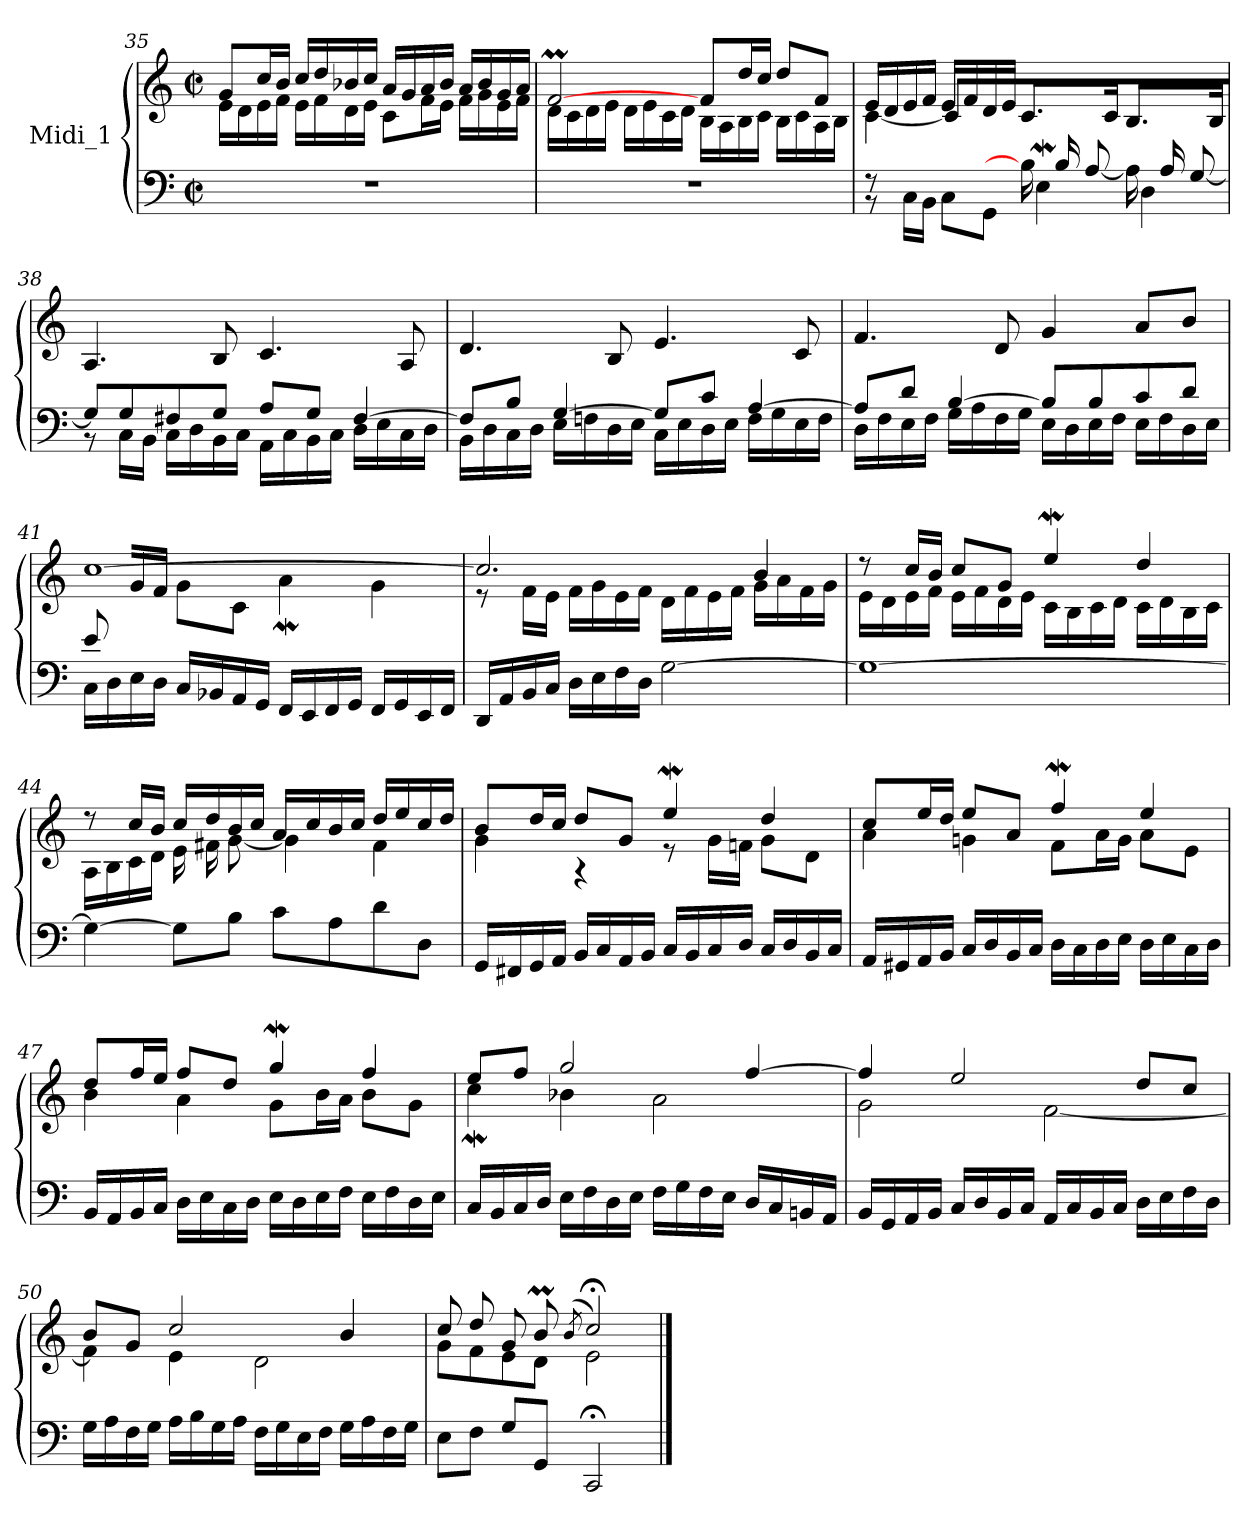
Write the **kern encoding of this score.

**kern	**kern
*part1	*part1
*staff2	*staff1
*I"Midi_1	*
*clefF4	*clefG2
*k[]	*k[]
*C:	*C:
*M2/2	*M2/2
*met(c|)	*met(c|)
=35	=35
*	*^
1r	8g/L	16e\LL
.	.	16d\
.	16cc/L	16e\
.	16b/JJ	16f\JJ
.	16ccLL	16e\LL
.	16dd	16f\
.	16b-X	16d\
.	16ccJJ	16e\JJ
.	16aLL	8c\L
.	16g	.
.	16a	16f\L
.	16b-JJ	16e\JJ
.	16aLL	16fLL
.	16b-	16g
.	16g	16e
.	16aJJ	16fJJ
!!LO:LB:g=z	!!
=36	=36	=36
*^	*	*
1r	2ryy	[2fM/	16d\LL
.	.	.	16c\
.	.	.	16d\
.	.	.	16e\JJ
.	.	.	16d\LL
.	.	.	16e\
.	.	.	16c\
.	.	.	16d\JJ
.	2ryy	8fL	16B\LL
.	.	.	16A\
.	.	16dd/L	16B\
.	.	16cc/JJ	16c\JJ
.	.	8dd/L	16B\LL
.	.	.	16c\
.	.	8f/J	16A\
.	.	.	16B\JJ
=37	=37	=37	=37
*	*^	*	*
4.ryy	8r	8r	16eLL	[4c\
.	.	.	16d/	.
.	16C\LL	8ryy	16e/	.
.	16BB\JJ	.	16f/JJ	.
.	8C\L	4ryy	16eLL	8c\L]
.	.	.	16f/	.
8B\J	8GG\J	.	16d/	8ryy
.	.	.	16e/JJ	.
2ryy	16BLL]	4EW\	8.cL	2ryy
.	16B/	.	.	.
.	[8A/J	.	.	.
.	.	.	16c/J	.
.	16ALL]	4D\	8.B/L	.
.	16A/	.	.	.
.	[8G/J	.	.	.
.	.	.	16B/J	.
*	*v	*v	*	*
=38	=38	=38	=38
8GL]	8r	4.A/	2ryy
8G/	16C\LL	.	.
.	16BB\JJ	.	.
8F#X/	16C\LL	.	.
.	16D\	.	.
8G/J	16BB\	8B/	.
.	16C\JJ	.	.
8AL	16AALL	4.c/	2ryy
.	16C\	.	.
8G/J	16BB\	.	.
.	16C\JJ	.	.
[4F#/	16DLL	.	.
.	16E\	.	.
.	16C\	8A/	.
.	16D\JJ	.	.
!!LO:LB:g=z	!!
=39	=39	=39	=39
8F#L]	16BB\LL	4.d/	2ryy
.	16D\	.	.
8B/J	16C\	.	.
.	16D\JJ	.	.
[4G/	16ELL	.	.
.	16Fn\	.	.
.	16D\	8B/	.
.	16E\JJ	.	.
8G/L]	16C\LL	4.e/	2ryy
.	16E\	.	.
8c/J	16D\	.	.
.	16E\JJ	.	.
[4A/	16F\LL	.	.
.	16G\	.	.
.	16E\	8c/	.
.	16F\JJ	.	.
=40	=40	=40	=40
8A/L]	16D\LL	4.f/	2ryy
.	16F\	.	.
8d/J	16E\	.	.
.	16F\JJ	.	.
[4B/	16G\LL	.	.
.	16A\	.	.
.	16F\	8d/	.
.	16G\JJ	.	.
8BL]	16E\LL	4g/	2ryy
.	16D\	.	.
8B/	16E\	.	.
.	16F\JJ	.	.
8c/	16E\LL	8a/L	.
.	16F\	.	.
8d/J	16D\	8b/J	.
.	16E\JJ	.	.
=41	=41	=41	=41
*	*^	*	*
8e/L	16C\LL	2ryy	[1cc/	8ryy
.	16D\	.	.	.
2..ryy	16E\	.	.	16g/L
.	16D\JJ	.	.	16f/JJ
.	16C/LL	.	.	8gL
.	16BB-X/	.	.	.
.	16AA/	.	.	8cJ
.	16GG/JJ	.	.	.
.	16FFLL	2ryy	.	4aW\
.	16EE/	.	.	.
.	16FF/	.	.	.
.	16GG/JJ	.	.	.
.	16FFLL	.	.	4g\
.	16GG/	.	.	.
.	16EE/	.	.	.
.	16FF/JJ	.	.	.
*v	*v	*v	*	*
!!LO:LB:g=z	!!
=42	=42	=42
16DDLL	2.cc/]	8r
16AA	.	.
16BB	.	16f\LL
16CJJ	.	16e\JJ
16DLL	.	16f\LL
16E	.	16g\
16F	.	16e\
16DJJ	.	16f\JJ
[2G	.	16dLL
.	.	16f
.	.	16e
.	.	16fJJ
.	4b/	16g\LL
.	.	16a\
.	.	16f\
.	.	16g\JJ
=43	=43	=43
1G_	8r	16eLL
.	.	16d
.	16ccLL	16e
.	16bJJ	16fJJ
.	8cc/L	16eLL
.	.	16f
.	8g/J	16d
.	.	16eJJ
.	4eeW/	16cLL
.	.	16B
.	.	16c
.	.	16dJJ
.	4dd/	16cLL
.	.	16d
.	.	16B
.	.	16cJJ
=44	=44	=44
4G_	8r	16A\LL
.	.	16B\
.	16cc/LL	16c\
.	16b/JJ	16d\JJ
8GL]	16ccLL	16eLL
.	16dd	16f#X
8BJ	16b	[8gJ
.	16ccJJ	.
8cL	16aLL	4g\]
.	16cc	.
8A	16b	.
.	16ccJJ	.
8d	16dd/LL	4f#\
.	16ee/	.
8DJ	16cc/	.
.	16dd/JJ	.
!!LO:LB:g=z	!!
=45	=45	=45
16GGLL	8bL	4g\
16FF#X	.	.
16GG	16ddL	.
16AAJJ	16ccJJ	.
16BBLL	8dd/L	4r
16C	.	.
16AA	8g/J	.
16BBJJ	.	.
16CLL	4eeW/	8r
16BB	.	.
16C	.	16g\LL
16DJJ	.	16fn\JJ
16CLL	4dd/	8gL
16D	.	.
16BB	.	8dJ
16CJJ	.	.
=46	=46	=46
16AALL	8cc/L	4a\
16GG#X	.	.
16AA	16ee/L	.
16BBJJ	16dd/JJ	.
16CLL	8ee/L	4gn\
16D	.	.
16BB	8a/J	.
16CJJ	.	.
16DLL	4ffw/	8f\L
16C	.	.
16D	.	16a\L
16EJJ	.	16g\JJ
16DLL	4ee/	8aL
16E	.	.
16C	.	8eJ
16DJJ	.	.
!!LO:LB:g=z	!!
=47	=47	=47
16BBLL	8dd/L	4b\
16AA	.	.
16BB	16ff/L	.
16CJJ	16ee/JJ	.
16DLL	8ff/L	4a\
16E	.	.
16C	8dd/J	.
16DJJ	.	.
16ELL	4ggW/	8gL
16D	.	.
16E	.	16bL
16FJJ	.	16aJJ
16ELL	4ff/	8bL
16F	.	.
16D	.	8gJ
16EJJ	.	.
=48	=48	=48
16CLL	8ee/L	4ccw\
16BB	.	.
16C	8ff/J	.
16DJJ	.	.
16ELL	2gg/	4b-X\
16F	.	.
16D	.	.
16EJJ	.	.
16FLL	.	2a\
16G	.	.
16F	.	.
16EJJ	.	.
16DLL	[4ff/	.
16C	.	.
16BBn	.	.
16AAJJ	.	.
!!LO:LB:g=z	!!
=49	=49	=49
16BBLL	4ff/]	2g\
16GG	.	.
16AA	.	.
16BBJJ	.	.
16CLL	2ee/	.
16D	.	.
16BB	.	.
16CJJ	.	.
16AALL	.	[2f\
16C	.	.
16BB	.	.
16CJJ	.	.
16DLL	8ddL	.
16E	.	.
16F	8ccJ	.
16DJJ	.	.
=50	=50	=50
16GLL	8bL	4f\]
16A	.	.
16F	8gJ	.
16GJJ	.	.
16ALL	2cc/	4e\
16B	.	.
16G	.	.
16AJJ	.	.
16FLL	.	2d\
16G	.	.
16E	.	.
16FJJ	.	.
16GLL	4b/	.
16A	.	.
16F	.	.
16GJJ	.	.
=51	=51	=51
8EL	8ccL	8g\L
8FJ	8dd	8f\
8GL	8g	8e\
8GGJ	8bm	8d\J
.	(<8qb/J	.
2CC;	2cc;</)	2e\
*	*v	*v
==	==
*-	*-
